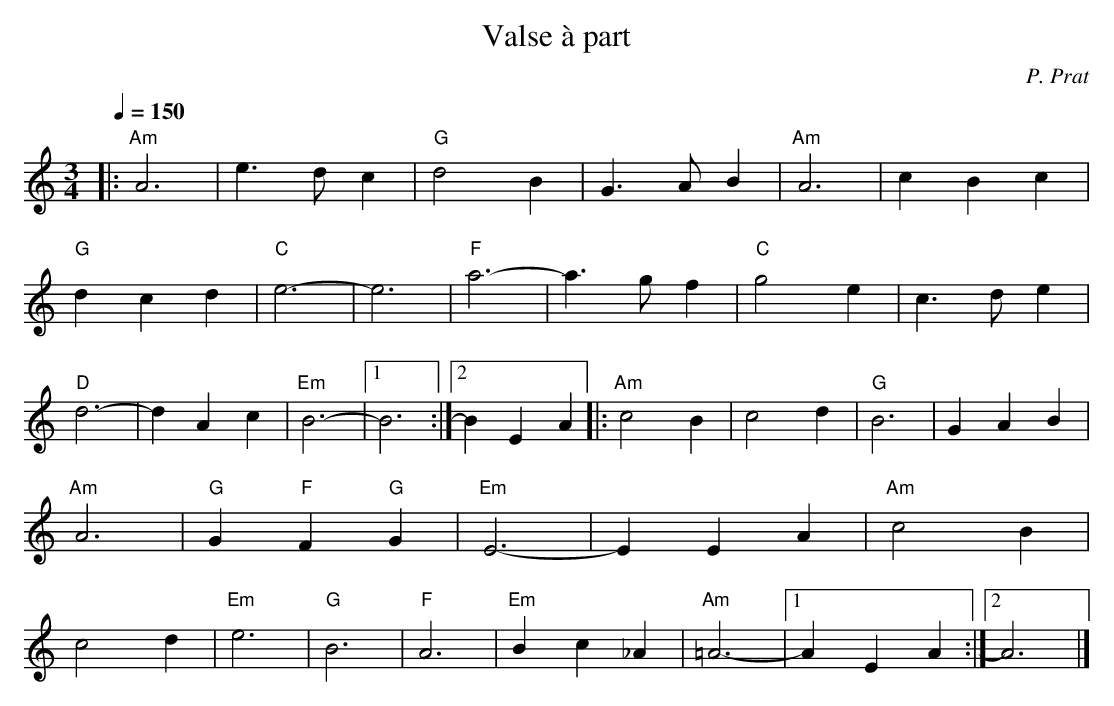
X:1
T:Valse à part
C:P. Prat
M:3/4
L:1/4
Q:1/4=150
K:C treble
|: "Am"A3 | e>d c | "G"d2 B | G>A B | "Am"A3 | c B c |\
"G"d c d | "C"e3- | e3 | "F"a3- | a>g f | "C"g2 e |\
c>d e | "D"d3- | d A c | "Em"B3- |1 B3 :|2 B E A |:\
"Am"c2 B | c2 d | "G"B3 | G A B | "Am"A3 | "G"G "F"F "G"G |\
"Em"E3- | E E A | "Am"c2 B | c2 d | "Em"e3 |\
"G"B3 | "F"A3 | "Em"B c _A | "Am"=A3- |1 A E A :|2  A3 |]
